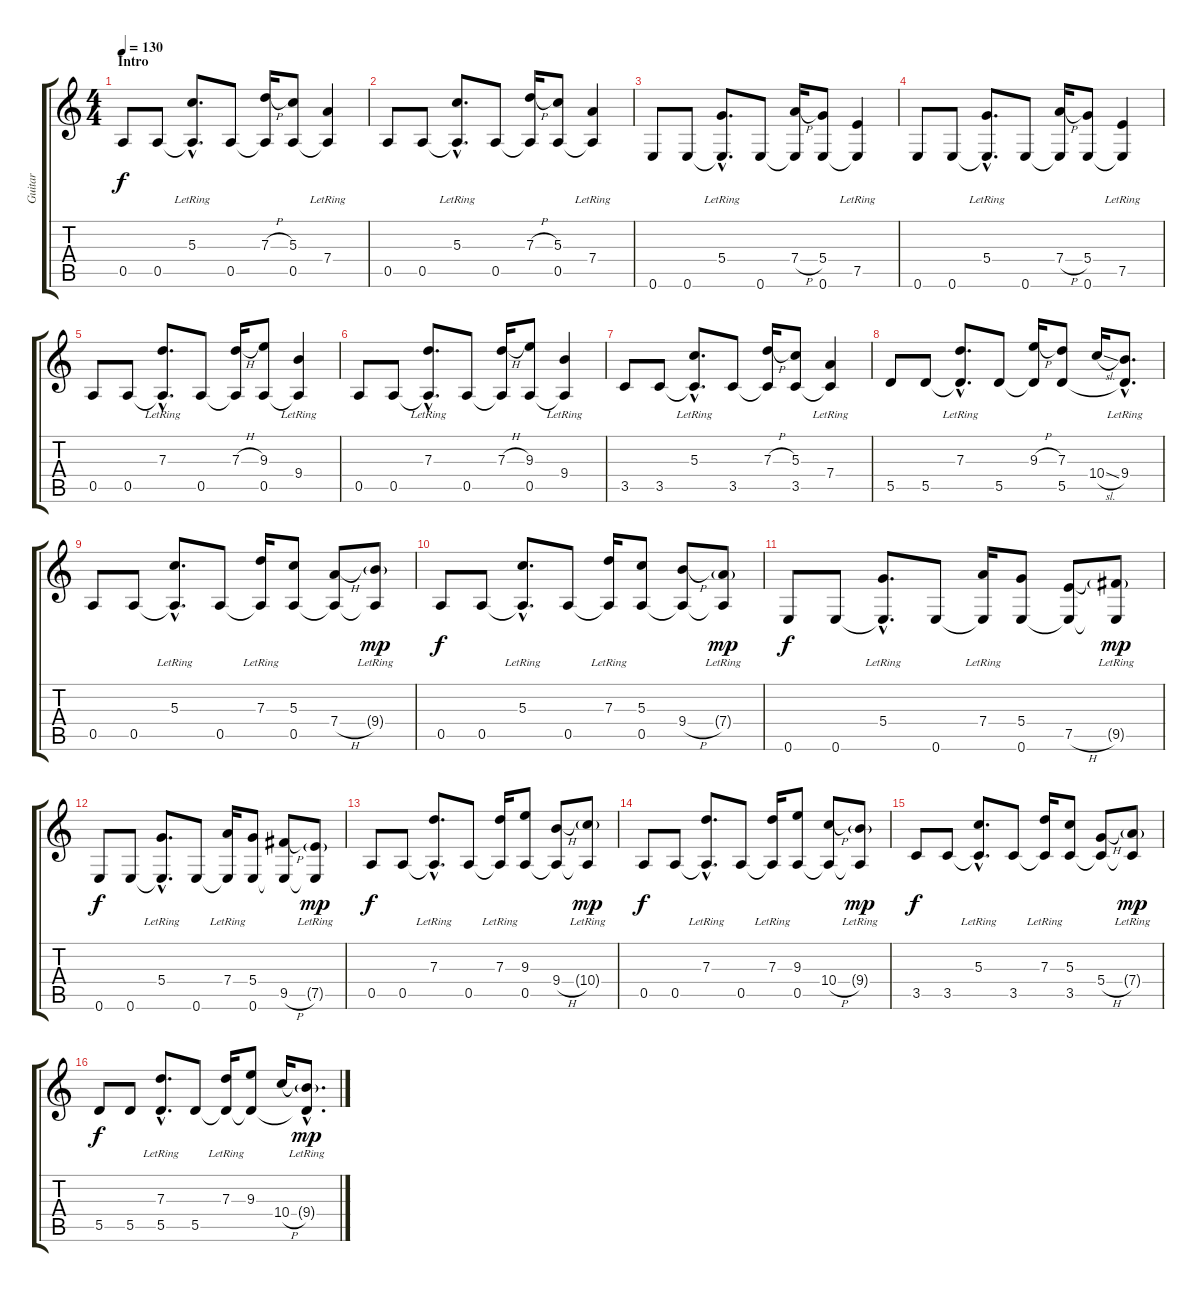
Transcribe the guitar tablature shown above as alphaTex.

\track ("Guitar" "Guitar") {instrument acousticguitarsteel}
\staff {score tabs}
\tuning (E4 B3 G3 D3 A2 E2) {hide}
\ts (4 4)
\section ("" "Intro")
\tempo 130
\tempo 120
\tempo 130
\clef g2
\ks c
0.5.8{dy f volume 16 instrument acousticguitarsteel} 0.5.8 (5.3{hac lr} 0.5{hac t}).8{d} 0.5.8 (7.3{h} 0.5{t}).16 (5.3 0.5).8 (7.4{lr} 0.5{t}).4 |
0.5.8 0.5.8 (5.3{hac lr} 0.5{hac t}).8{d} 0.5.8 (7.3{h} 0.5{t}).16 (5.3 0.5).8 (7.4{lr} 0.5{t}).4 |
0.6.8 0.6.8 (5.4{hac lr} 0.6{hac t}).8{d} 0.6.8 (7.4{h} 0.6{t}).16 (5.4 0.6).8 (7.5{lr} 0.6{t}).4 |
0.6.8 0.6.8 (5.4{hac lr} 0.6{hac t}).8{d} 0.6.8 (7.4{h} 0.6{t}).16 (5.4 0.6).8 (7.5{lr} 0.6{t}).4 |
0.5.8 0.5.8 (7.3{hac lr} 0.5{hac t}).8{d} 0.5.8 (7.3{h} 0.5{t}).16 (9.3 0.5).8 (9.4{lr} 0.5{t}).4 |
0.5.8 0.5.8 (7.3{hac lr} 0.5{hac t}).8{d} 0.5.8 (7.3{h} 0.5{t}).16 (9.3 0.5).8 (9.4{lr} 0.5{t}).4 |
3.5.8 3.5.8 (5.3{hac lr} 3.5{hac t}).8{d} 3.5.8 (7.3{h} 3.5{t}).16 (5.3 3.5).8 (7.4{lr} 3.5{t}).4 |
5.5.8 5.5.8 (7.3{hac lr} 5.5{hac t}).8{d} 5.5.8 (9.3{h} 5.5{t}).16 (7.3 5.5).8 10.4{sl}.16 (9.4{hac lr} 5.5{hac t}).8{d} |
0.5.8{volume 16} 0.5.8 (5.3{hac lr} 0.5{hac t}).8{d} 0.5.8 (7.3{lr} 0.5{t}).16 (5.3 0.5).8 (7.4{h} 0.5{t}).8 (9.4{g lr} 0.5{t}).8{dy mp} |
0.5.8{dy f} 0.5.8 (5.3{hac lr} 0.5{hac t}).8{d} 0.5.8 (7.3{lr} 0.5{t}).16 (5.3 0.5).8 (9.4{h} 0.5{t}).8 (7.4{g lr} 0.5{t}).8{dy mp} |
0.6.8{dy f} 0.6.8 (5.4{hac lr} 0.6{hac t}).8{d} 0.6.8 (7.4{lr} 0.6{t}).16 (5.4 0.6).8 (7.5{h} 0.6{t}).8 (9.5{g lr} 0.6{t}).8{dy mp} |
0.6.8{dy f} 0.6.8 (5.4{hac lr} 0.6{hac t}).8{d} 0.6.8 (7.4{lr} 0.6{t}).16 (5.4 0.6).8 (9.5{h} 0.6{t}).8 (7.5{g lr} 0.6{t}).8{dy mp} |
0.5.8{dy f} 0.5.8 (7.3{hac lr} 0.5{hac t}).8{d} 0.5.8 (7.3{lr} 0.5{t}).16 (9.3 0.5).8 (9.4{h} 0.5{t}).8 (10.4{g lr} 0.5{t}).8{dy mp} |
0.5.8{dy f} 0.5.8 (7.3{hac lr} 0.5{hac t}).8{d} 0.5.8 (7.3{lr} 0.5{t}).16 (9.3 0.5).8 (10.4{h} 0.5{t}).8 (9.4{g lr} 0.5{t}).8{dy mp} |
3.5.8{dy f} 3.5.8 (5.3{hac lr} 3.5{hac t}).8{d} 3.5.8 (7.3{lr} 3.5{t}).16 (5.3 3.5).8 (5.4{h} 3.5{t}).8 (7.4{g lr} 3.5{t}).8{dy mp} |
5.5.8{dy f} 5.5.8 (7.3{hac lr} 5.5{hac}).8{d} 5.5.8 (7.3{lr} 5.5{t}).16 (9.3 5.5{t}).8 10.4{h}.16 (9.4{g hac lr} 5.5{hac t}).8{d dy mp}
